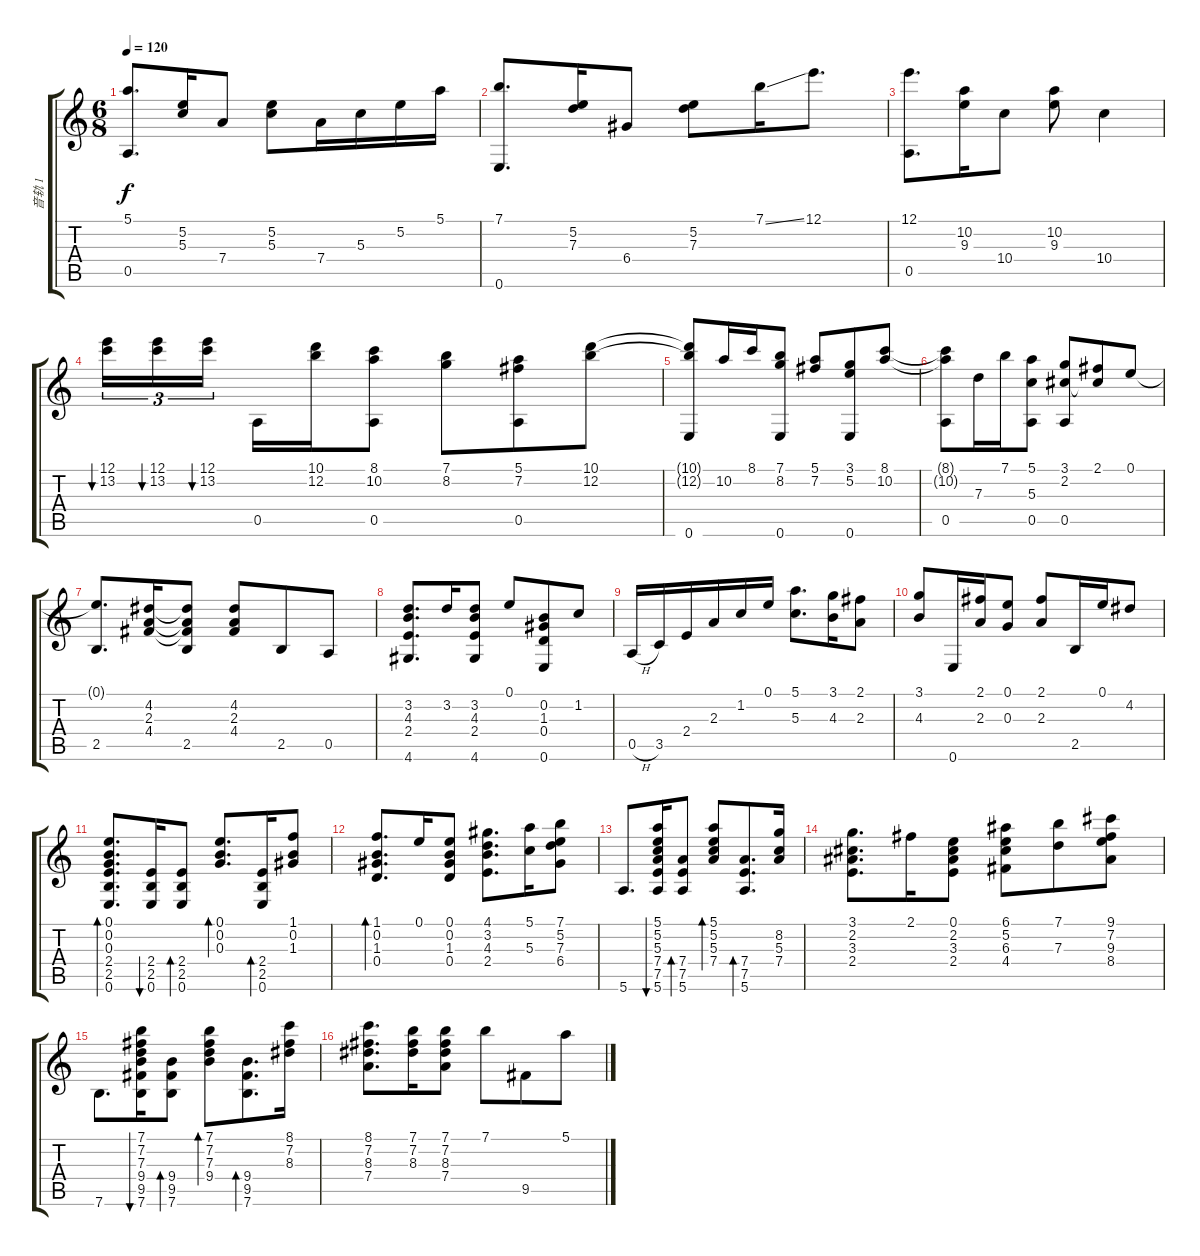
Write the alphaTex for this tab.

\track ("音轨 1" "音轨 1") {instrument acousticguitarnylon}
\staff {score tabs}
\tuning (E4 B3 G3 D3 A2 E2) {hide}
\ts (6 8)
\tempo 120
\clef g2
\ks c
(5.1 0.5).8{d dy f} (5.2 5.3).16 7.4.8 (5.2 5.3).8 7.4.16 5.3.16 5.2.16 5.1.16 |
(7.1 0.6).8{d} (5.2 7.3).16 6.4.8 (5.2 7.3).8 7.1{ss}.16 12.1.8{d} |
(12.1 0.5).8{d} (10.2 9.3).16 10.4.8 (10.2 9.3).8 10.4.4 |
(12.1 13.2).16{tu (3 2) bu 240} (12.1 13.2).16{tu (3 2) bu 240} (12.1 13.2).16{tu (3 2) bu 240 beam splitsecondary} 0.5.16 (10.1 12.2).16 (8.1 10.2 0.5).8 (7.1 8.2).8 (5.1 7.2 0.5).8 (10.1 12.2).8 |
(10.1{t} 12.2{t} 0.6).8 10.2.16 8.1.16 (7.1 8.2 0.6).8 (5.1 7.2).8 (3.1 5.2 0.6).8 (8.1 10.2).8 |
(8.1{t} 10.2{t} 0.5).8 7.3.16 7.1.16 (5.1 5.3 0.5).8 (3.1 2.2 0.5).8 (2.1 2.2{t}).8 0.1.8 |
(0.1{t} 2.5).8{d} (4.2 2.3 4.4).16 (4.2{t} 2.3{t} 4.4{t} 2.5).8 (4.2 2.3 4.4).8 2.5.8 0.5.8 |
(3.2 4.3 2.4 4.6).8{d} 3.2.16 (3.2 4.3 2.4 4.6).8 0.1.8 (0.2 1.3 0.4 0.6).8 1.2.8 |
0.5{h}.16 3.5.16 2.4.16 2.3.16 1.2.16 0.1.16 (5.1 5.3).8{d} (3.1 4.3).16 (2.1 2.3).8 |
(3.1 4.3).8 0.6.16 (2.1 2.3).16 (0.1 0.3).8 (2.1 2.3).8 2.5.16 0.1.16 4.2.8 |
(0.1 0.2 0.3 2.4 2.5 0.6).8{d bd 240} (2.4 2.5 0.6).16{bu 240} (2.4 2.5 0.6).8{bd 240} (0.1 0.2 0.3).8{d bd 240} (2.4 2.5 0.6).16{bd 240} (1.1 0.2 1.3).8 |
(1.1 0.2 1.3 0.4).8{d bd 240} 0.1.16 (0.1 0.2 1.3 0.4).8 (4.1 3.2 4.3 2.4).8{d} (5.1 5.3).16 (7.1 5.2 7.3 6.4).8 |
5.6.8{d} (5.1 5.2 5.3 7.4 7.5 5.6).16{bu 240} (7.4 7.5 5.6).8{bd 240} (5.1 5.2 5.3 7.4).8{bd 240} (7.4 7.5 5.6).8{d bd 240} (8.2 5.3 7.4).16 |
(3.1 2.2 3.3 2.4).8{d} 2.1.16 (0.1 2.2 3.3 2.4).8 (6.1 5.2 6.3 4.4).8 (7.1 7.3).8 (9.1 7.2 9.3 8.4).8 |
7.6.8{d} (7.1 7.2 7.3 9.4 9.5 7.6).16{bu 240} (9.4 9.5 7.6).8{bd 240} (7.1 7.2 7.3 9.4).8{bd 240} (9.4 9.5 7.6).8{d bd 240} (8.1 7.2 8.3).16 |
(8.1 7.2 8.3 7.4).8{d} (7.1 7.2 8.3).16 (7.1 7.2 8.3 7.4).8 7.1.8 9.5.8 5.1.8
